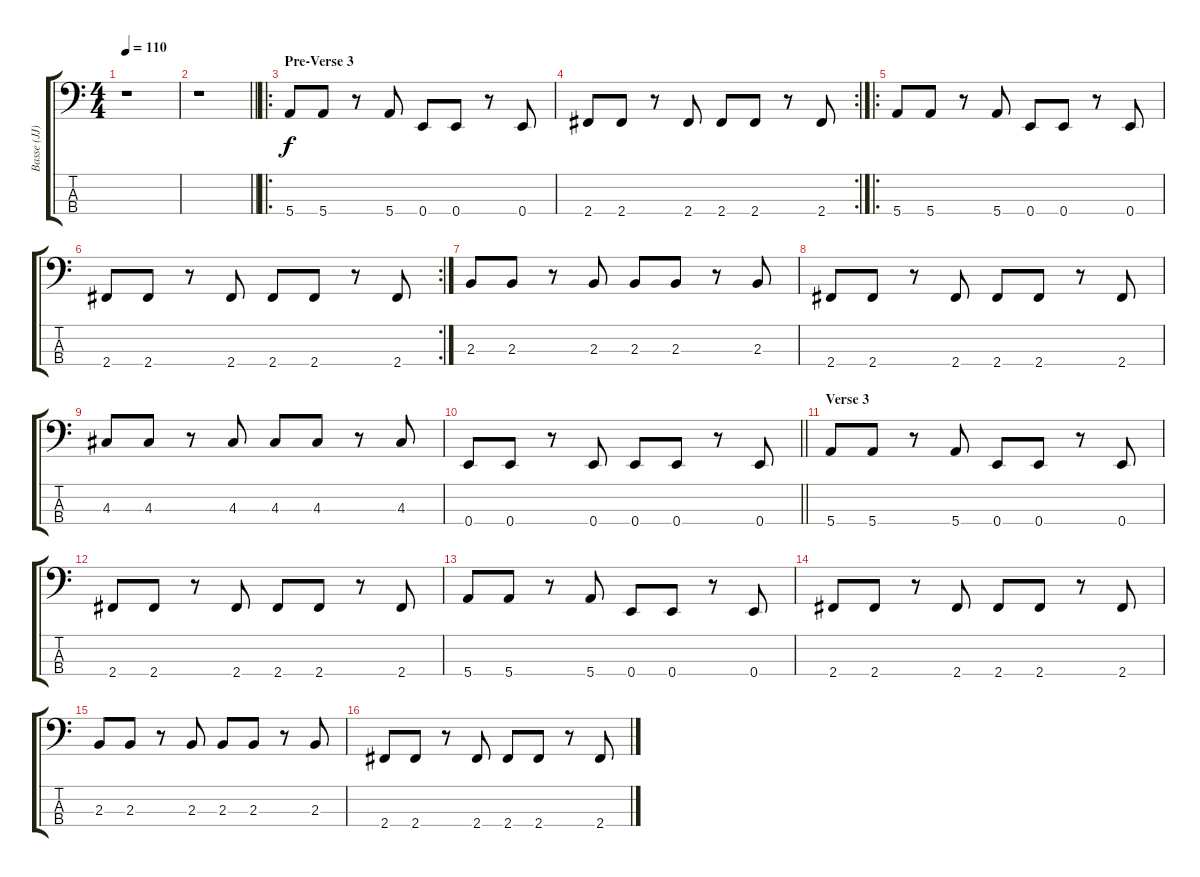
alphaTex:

\track ("Basse (JJ)" "Basse (JJ)") {instrument electricbassfinger}
\staff {score tabs}
\tuning (G2 D2 A1 E1) {hide}
\ts (4 4)
\tempo 110
\clef f4
\ks c
r.1{dy f} |
\barLineRight lightlight
r.1 |
\ro
\section ("" "Pre-Verse 3")
5.4.8 5.4.8 r.8 5.4.8 0.4.8 0.4.8 r.8 0.4.8 |
\rc 2
2.4.8 2.4.8 r.8 2.4.8 2.4.8 2.4.8 r.8 2.4.8 |
\ro
5.4.8 5.4.8 r.8 5.4.8 0.4.8 0.4.8 r.8 0.4.8 |
\rc 2
2.4.8 2.4.8 r.8 2.4.8 2.4.8 2.4.8 r.8 2.4.8 |
2.3.8 2.3.8 r.8 2.3.8 2.3.8 2.3.8 r.8 2.3.8 |
2.4.8 2.4.8 r.8 2.4.8 2.4.8 2.4.8 r.8 2.4.8 |
4.3.8 4.3.8 r.8 4.3.8 4.3.8 4.3.8 r.8 4.3.8 |
\barLineRight lightlight
0.4.8 0.4.8 r.8 0.4.8 0.4.8 0.4.8 r.8 0.4.8 |
\section ("" "Verse 3")
5.4.8 5.4.8 r.8 5.4.8 0.4.8 0.4.8 r.8 0.4.8 |
2.4.8 2.4.8 r.8 2.4.8 2.4.8 2.4.8 r.8 2.4.8 |
5.4.8 5.4.8 r.8 5.4.8 0.4.8 0.4.8 r.8 0.4.8 |
2.4.8 2.4.8 r.8 2.4.8 2.4.8 2.4.8 r.8 2.4.8 |
2.3.8 2.3.8 r.8 2.3.8 2.3.8 2.3.8 r.8 2.3.8 |
2.4.8 2.4.8 r.8 2.4.8 2.4.8 2.4.8 r.8 2.4.8
